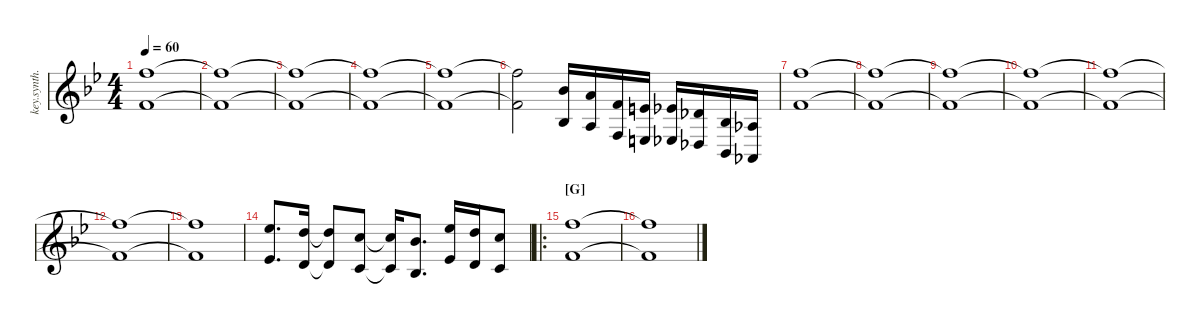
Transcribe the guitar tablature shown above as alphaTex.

\defaultSystemsLayout 4
\hideDynamics
\bracketExtendMode nobrackets
\otherSystemsTrackNameOrientation horizontal
\track ("Key Synthesizer" "key.synth.") {instrument pad2warm}
\staff {score}
\tuning (E4 B3 G3 D3 A2 E2)
\ts (4 4)
\tempo 60
\clef g2
\ks bb
(1.1{t acc forcenatural} 18.2{t acc forcenatural}).1{dy mf beam Down} |
(18.2{t acc forcenatural} 1.1{t acc forcenatural}).1{beam Down} |
(18.2{t acc forcenatural} 1.1{t acc forcenatural}).1{beam Down} |
(18.2{t acc forcenatural} 1.1{t acc forcenatural}).1{beam Down} |
(1.1{t acc forcenatural} 18.2{t acc forcenatural}).1{beam Down} |
(1.1{t acc forcenatural} 18.2{t acc forcenatural}).2{beam Down} (6.1{acc b} 3.3{acc b}).16{beam Up} (5.1{acc forcenatural} 2.3{acc forcenatural}).16{beam Up} (1.1{acc forcenatural} 3.4{acc forcenatural}).16{beam Up} (5.2{acc forcenatural} 2.4{acc forcenatural}).16{beam Up} (4.2{acc b} 1.4{acc b}).16{beam Up} (2.2{acc b} 4.5{acc b}).16{beam Up} (3.3{acc b} 1.5{acc b}).16{beam Up} (1.3{acc b} 4.6{acc b}).16{beam Up} |
(13.1{acc forcenatural} 6.2{acc forcenatural}).1{beam Down} |
(6.2{t acc forcenatural} 13.1{t acc forcenatural}).1{beam Down} |
(13.1{t acc forcenatural} 6.2{t acc forcenatural}).1{beam Down} |
(13.1{t acc forcenatural} 6.2{t acc forcenatural}).1{beam Down} |
(13.1{t acc forcenatural} 6.2{t acc forcenatural}).1{beam Down} |
(13.1{t acc forcenatural} 6.2{t acc forcenatural}).1{beam Down} |
(6.2{t acc forcenatural} 13.1{t acc forcenatural}).1{beam Down} |
(11.1{acc b} 4.2{acc b}).8{d beam Up} (10.1{acc forcenatural} 3.2{acc forcenatural}).16{beam Up} (10.1{t acc forcenatural} 3.2{t acc forcenatural}).8{beam Up} (8.1{acc forcenatural} 1.2{acc forcenatural}).8{beam Up} (8.1{t acc forcenatural} 1.2{t acc forcenatural}).16{beam Up} (6.1{acc b} 3.3{acc b}).8{d beam Up} (11.1{acc b} 4.2{acc b}).16{beam Up} (10.1{acc forcenatural} 3.2{acc forcenatural}).16{beam Up} (8.1{acc forcenatural} 1.2{acc forcenatural}).8{beam Up} |
\ro
\section ("G" "")
(1.1{acc forcenatural} 18.2{acc forcenatural}).1{beam Down} |
(18.2{t acc forcenatural} 1.1{t acc forcenatural}).1{beam Down}
